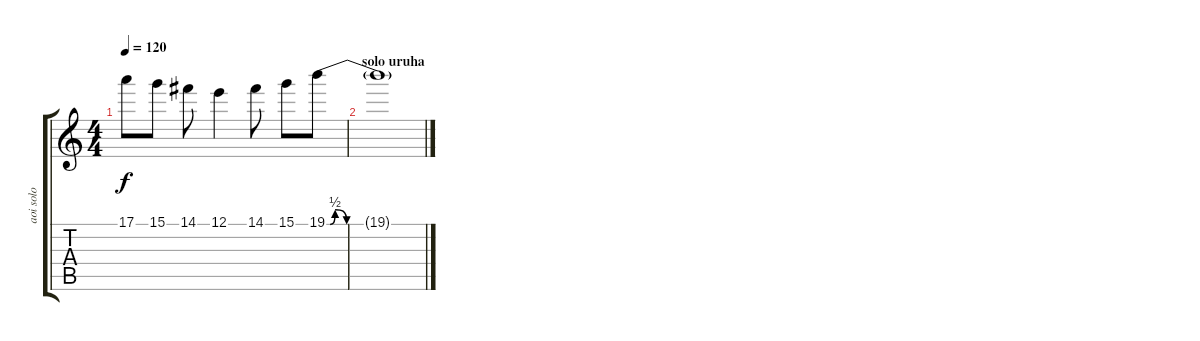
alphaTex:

\track ("aoi solo" "aoi solo") {instrument distortionguitar}
\staff {score tabs}
\tuning (E4 B3 G3 D3 A2 E2) {hide}
\ts (4 4)
\tempo 120
\clef g2
\ks c
17.1{t}.8{dy f} 15.1.8 14.1.8 12.1.4 14.1.8 15.1.8 19.1{be (custom 0 0 2 0 5 2 12 0 15 0 45 0 60 0)}.8 |
\section ("" "solo uruha")
19.1{t}.1
